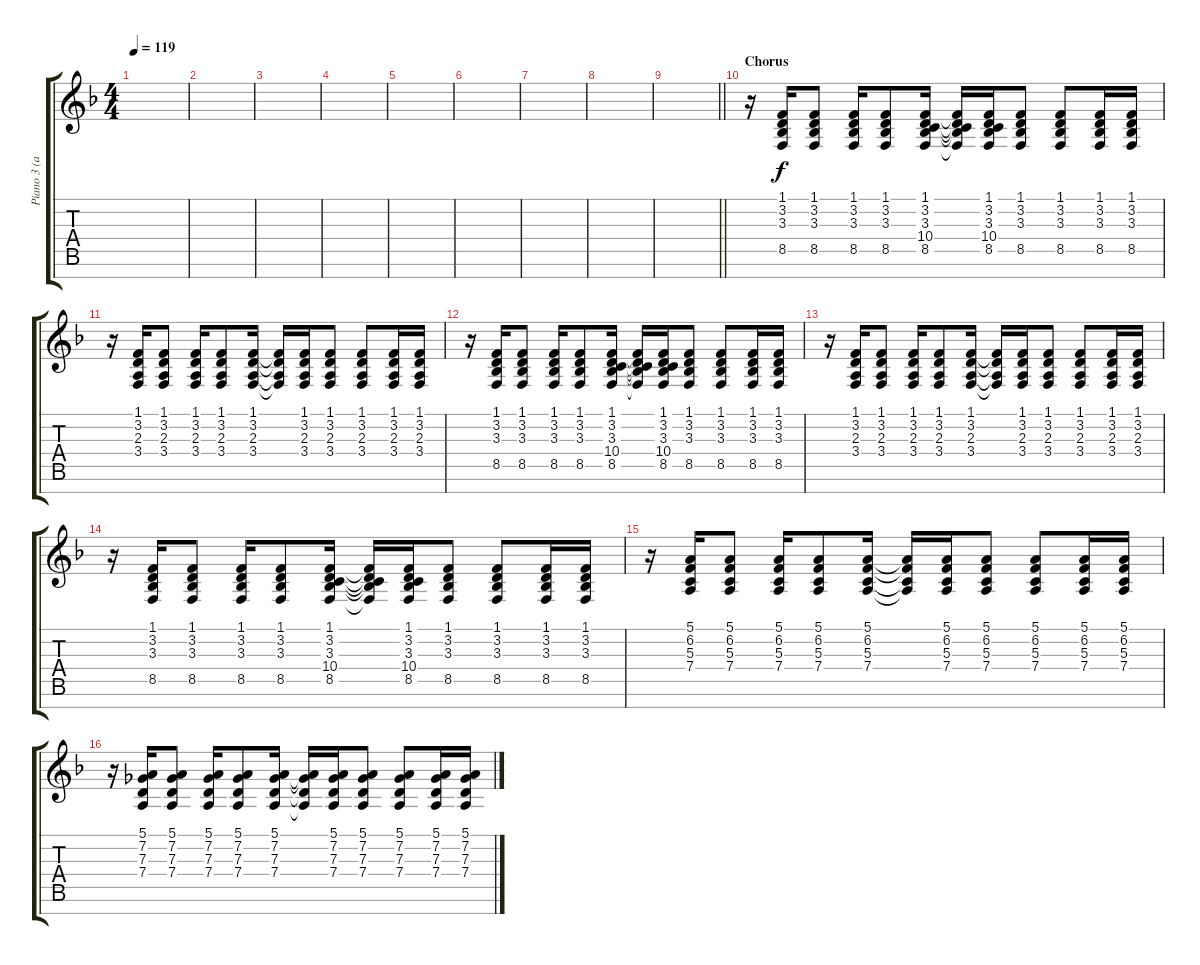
\track ("Piano 3 (acous.) (RH)" "Piano 3 (a") {instrument brightacousticpiano}
\staff {score tabs}
\tuning (E4 B3 G3 D3 A2 E2 B1) {hide}
\ts (4 4)
\tempo 119
\clef g2
\ks dminor
|
|
|
|
|
|
|
|
\barLineRight lightlight
|
\section ("" "Chorus")
r.16 (1.1 3.2 3.3 8.5).16 (1.1 3.2 3.3 8.5).8 (1.1 3.2 3.3 8.5).16 (1.1 3.2 3.3 8.5).8 (1.1 3.2 3.3 10.4 8.5).16 (1.1{t} 3.2{t} 3.3{t} 10.4{t} 8.5{t}).16 (1.1 3.2 3.3 10.4 8.5).16 (1.1 3.2 3.3 8.5).8 (1.1 3.2 3.3 8.5).8 (1.1 3.2 3.3 8.5).16 (1.1 3.2 3.3 8.5).16 |
r.16 (1.1 3.2 2.3 3.4).16 (1.1 3.2 2.3 3.4).8 (1.1 3.2 2.3 3.4).16 (1.1 3.2 2.3 3.4).8 (1.1 3.2 2.3 3.4).16 (1.1{t} 3.2{t} 2.3{t} 3.4{t}).16 (1.1 3.2 2.3 3.4).16 (1.1 3.2 2.3 3.4).8 (1.1 3.2 2.3 3.4).8 (1.1 3.2 2.3 3.4).16 (1.1 3.2 2.3 3.4).16 |
r.16 (1.1 3.2 3.3 8.5).16 (1.1 3.2 3.3 8.5).8 (1.1 3.2 3.3 8.5).16 (1.1 3.2 3.3 8.5).8 (1.1 3.2 3.3 10.4 8.5).16 (1.1{t} 3.2{t} 3.3{t} 10.4{t} 8.5{t}).16 (1.1 3.2 3.3 10.4 8.5).16 (1.1 3.2 3.3 8.5).8 (1.1 3.2 3.3 8.5).8 (1.1 3.2 3.3 8.5).16 (1.1 3.2 3.3 8.5).16 |
r.16 (1.1 3.2 2.3 3.4).16 (1.1 3.2 2.3 3.4).8 (1.1 3.2 2.3 3.4).16 (1.1 3.2 2.3 3.4).8 (1.1 3.2 2.3 3.4).16 (1.1{t} 3.2{t} 2.3{t} 3.4{t}).16 (1.1 3.2 2.3 3.4).16 (1.1 3.2 2.3 3.4).8 (1.1 3.2 2.3 3.4).8 (1.1 3.2 2.3 3.4).16 (1.1 3.2 2.3 3.4).16 |
r.16 (1.1 3.2 3.3 8.5).16 (1.1 3.2 3.3 8.5).8 (1.1 3.2 3.3 8.5).16 (1.1 3.2 3.3 8.5).8 (1.1 3.2 3.3 10.4 8.5).16 (1.1{t} 3.2{t} 3.3{t} 10.4{t} 8.5{t}).16 (1.1 3.2 3.3 10.4 8.5).16 (1.1 3.2 3.3 8.5).8 (1.1 3.2 3.3 8.5).8 (1.1 3.2 3.3 8.5).16 (1.1 3.2 3.3 8.5).16 |
r.16 (5.1 6.2 5.3 7.4).16 (5.1 6.2 5.3 7.4).8 (5.1 6.2 5.3 7.4).16 (5.1 6.2 5.3 7.4).8 (5.1 6.2 5.3 7.4).16 (5.1{t} 6.2{t} 5.3{t} 7.4{t}).16 (5.1 6.2 5.3 7.4).16 (5.1 6.2 5.3 7.4).8 (5.1 6.2 5.3 7.4).8 (5.1 6.2 5.3 7.4).16 (5.1 6.2 5.3 7.4).16 |
r.16 (5.1 7.2 7.3 7.4).16 (5.1 7.2 7.3 7.4).8 (5.1 7.2 7.3 7.4).16 (5.1 7.2 7.3 7.4).8 (5.1 7.2 7.3 7.4).16 (5.1{t} 7.2{t} 7.3{t} 7.4{t}).16 (5.1 7.2 7.3 7.4).16 (5.1 7.2 7.3 7.4).8 (5.1 7.2 7.3 7.4).8 (5.1 7.2 7.3 7.4).16 (5.1 7.2 7.3 7.4).16
